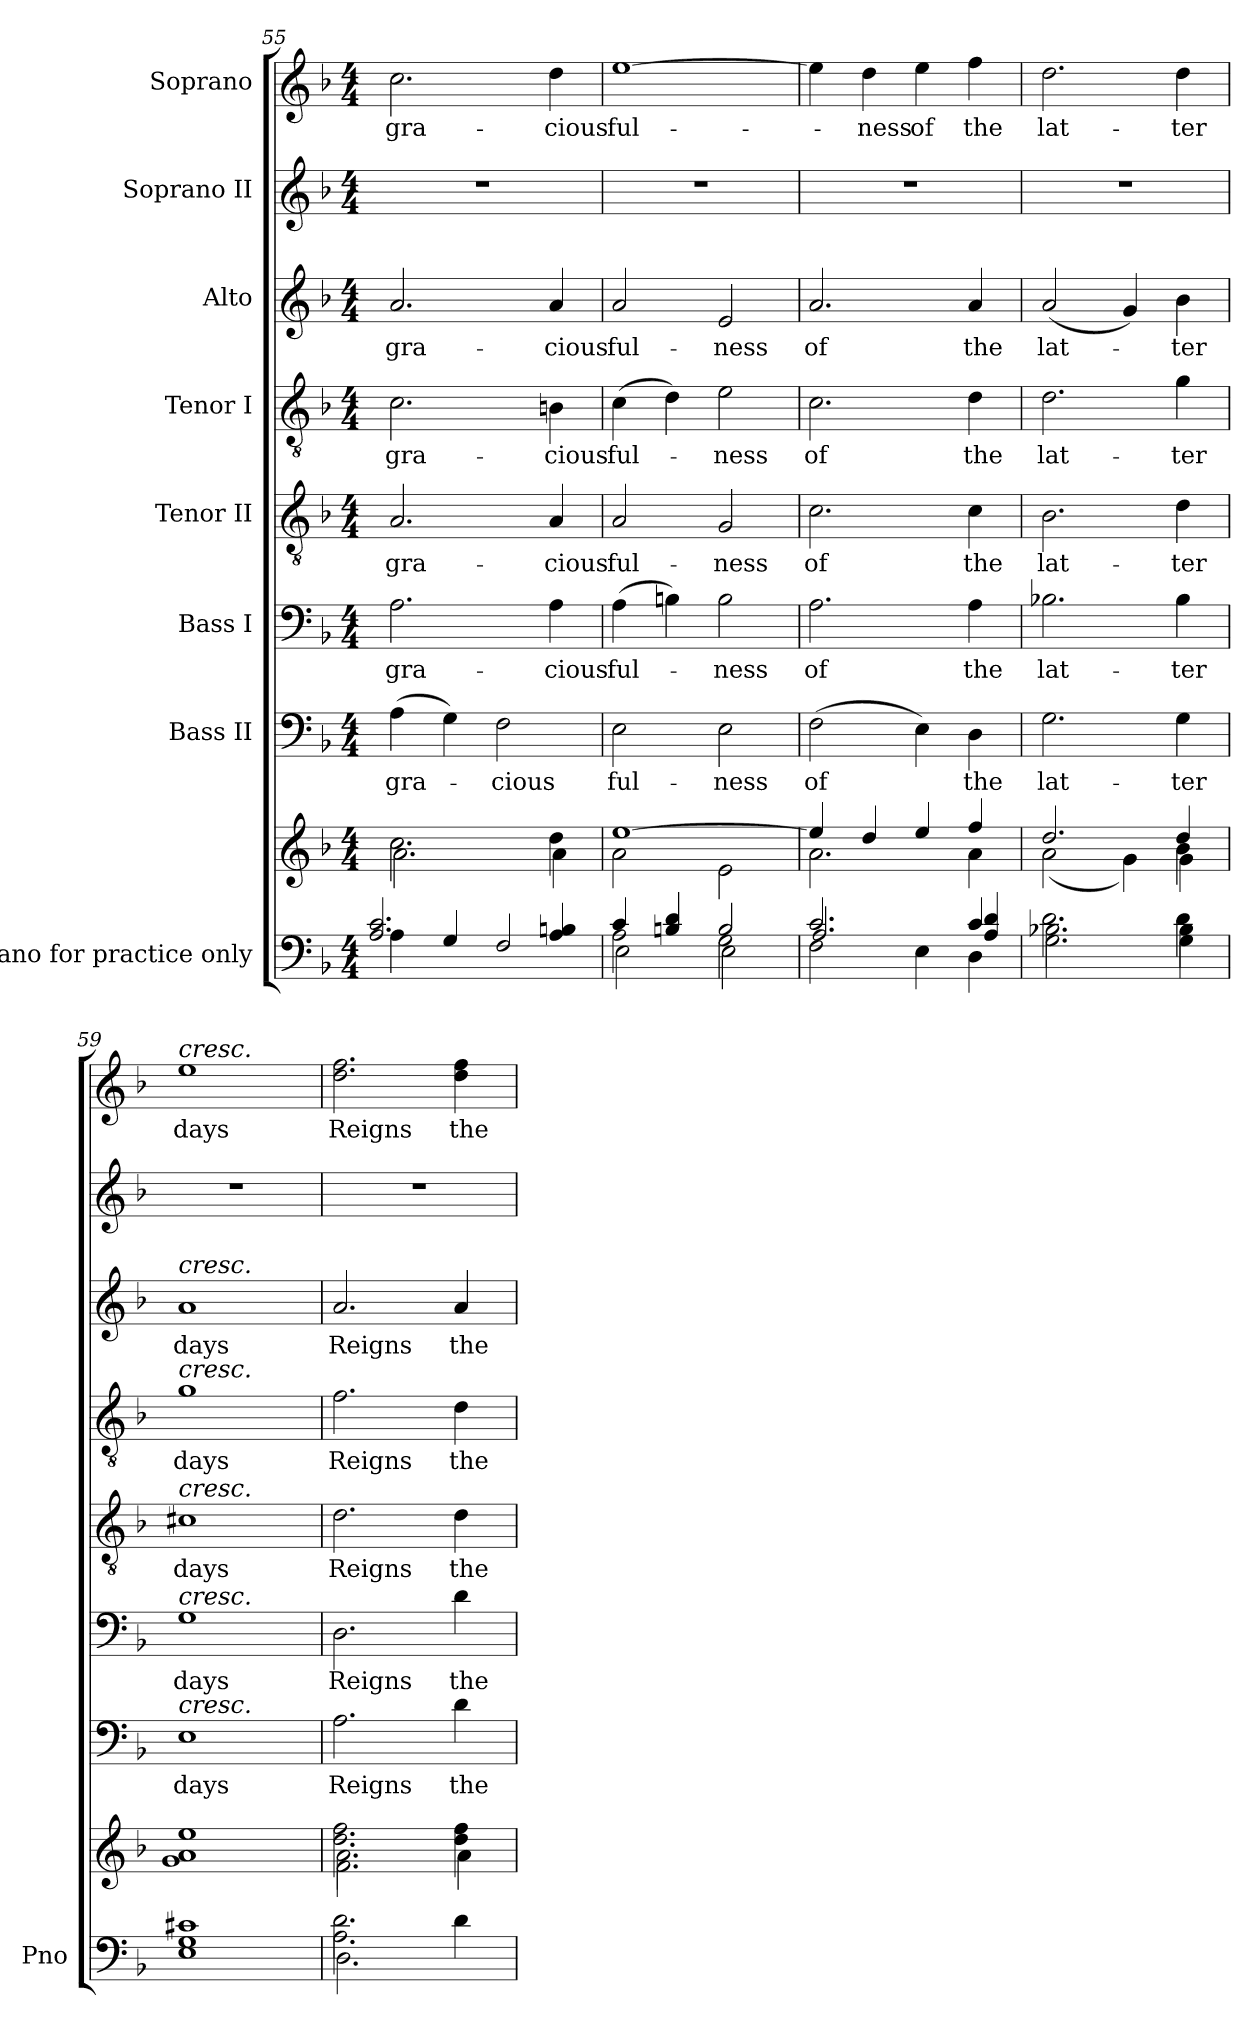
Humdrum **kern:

**kern	**kern	**kern	**text	**kern	**text	**kern	**text	**kern	**text	**kern	**text	**kern	**kern	**text
*part8	*part8	*part7	*part7	*part6	*part6	*part5	*part5	*part4	*part4	*part3	*part3	*part2	*part1	*part1
*staff9	*staff8	*staff7	*staff7	*staff6	*staff6	*staff5	*staff5	*staff4	*staff4	*staff3	*staff3	*staff2	*staff1	*staff1
*I"Piano for practice only	*	*I"Bass II	*	*I"Bass I	*	*I"Tenor II	*	*I"Tenor I	*	*I"Alto	*	*I"Soprano II	*I"Soprano	*
*I'Pno	*	*	*	*	*	*	*	*	*	*	*	*	*	*
*clefF4	*clefG2	*clefF4	*	*clefF4	*	*clefGv2	*	*clefGv2	*	*clefG2	*	*clefG2	*clefG2	*
*k[b-]	*k[b-]	*k[b-]	*	*k[b-]	*	*k[b-]	*	*k[b-]	*	*k[b-]	*	*k[b-]	*k[b-]	*
*M4/4	*M4/4	*M4/4	*	*M4/4	*	*M4/4	*	*M4/4	*	*M4/4	*	*M4/4	*M4/4	*
=55	=55	=55	=55	=55	=55	=55	=55	=55	=55	=55	=55	=55	=55	=55
*^	*^	*	*	*	*	*	*	*	*	*	*	*	*	*
!	!	!	!	!	!LO:LY:b	!	!LO:LY:b	!	!LO:LY:b	!	!LO:LY:b	!	!LO:LY:b	!	!	!LO:LY:b
4A\	2.A/ 2.c/	2.cc\	2.a\	(4A\	gra-	2.A\	gra-	2.A/	gra-	2.c\	gra-	2.a/	gra-	1r	2.cc\	gra-
4G/	.	.	.	4G\)	.	.	.	.	.	.	.	.	.	.	.	.
!	!	!	!	!	!LO:LY:b	!	!	!	!	!	!	!	!	!	!	!
2F/	.	.	.	2F\	-cious	.	.	.	.	.	.	.	.	.	.	.
!	!	!	!	!	!	!	!LO:LY:b	!	!LO:LY:b	!	!LO:LY:b	!	!LO:LY:b	!	!	!LO:LY:b
.	4A/ 4Bn/	4dd\	4a\	.	.	4A\	-cious	4A/	-cious	4Bn\	-cious	4a/	-cious	.	4dd\	-cious
=56	=56	=56	=56	=56	=56	=56	=56	=56	=56	=56	=56	=56	=56	=56	=56	=56
*	*^	*	*^	*	*	*	*	*	*	*	*	*	*	*	*	*
!	!	!	!	!	!	!	!LO:LY:b	!	!LO:LY:b	!	!LO:LY:b	!	!LO:LY:b	!	!LO:LY:b	!	!	!LO:LY:b
2A\	4c/	2E\	[1ee	2a\	2ryy	2E\	ful-	(4A\	ful-	2A/	ful-	(4c\	ful-	2a/	ful-	1r	[1ee	ful-
.	4Bn/ 4d/	.	.	.	.	.	.	4Bn\)	.	.	.	4d\)	.	.	.	.	.	.
!	!	!	!	!	!	!	!LO:LY:b	!	!LO:LY:b	!	!LO:LY:b	!	!LO:LY:b	!	!LO:LY:b	!	!	!
2G\	2B/	2E\	.	2ryy	2e\	2E\	-ness	2B\	-ness	2G/	-ness	2e\	-ness	2e/	-ness	.	.	.
=57	=57	=57	=57	=57	=57	=57	=57	=57	=57	=57	=57	=57	=57	=57	=57	=57	=57	=57
!	!	!	!	!	!	!	!LO:LY:b	!	!LO:LY:b	!	!LO:LY:b	!	!LO:LY:b	!	!LO:LY:b	!	!	!
*	*	*	*	*v	*v	*	*	*	*	*	*	*	*	*	*	*	*	*
2.c/	2.A/	2F\	4ee/]	2.a\	(2F\	-of	2.A\	of	2.c\	of	2.c\	of	2.a/	of	1r	4ee\]	.
!	!	!	!	!	!	!	!	!	!	!	!	!	!	!	!	!	!LO:LY:b
.	.	.	4dd/	.	.	.	.	.	.	.	.	.	.	.	.	4dd\	-ness
!	!	!	!	!	!	!	!	!	!	!	!	!	!	!	!	!	!LO:LY:b
.	.	4E\	4ee/	.	4E\)	.	.	.	.	.	.	.	.	.	.	4ee\	of
!	!	!	!	!	!	!LO:LY:b	!	!LO:LY:b	!	!LO:LY:b	!	!LO:LY:b	!	!LO:LY:b	!	!	!LO:LY:b
4c/	4A/ 4d/	4D\	4ff/	4a\	4D\	the	4A\	the	4c\	the	4d\	the	4a/	the	.	4ff\	the
=58	=58	=58	=58	=58	=58	=58	=58	=58	=58	=58	=58	=58	=58	=58	=58	=58	=58
*	*	*	*	*^	*	*	*	*	*	*	*	*	*	*	*	*	*
!	!	!	!	!	!	!	!LO:LY:b	!	!LO:LY:b	!	!LO:LY:b	!	!LO:LY:b	!	!LO:LY:b	!	!	!LO:LY:b
2.d\	2.B-X\	2.G\	2.dd/	(2a\	2.ryy	2.G\	lat-	2.B-X\	lat-	2.B-\	lat-	2.d\	lat-	(2a/	lat-	1r	2.dd\	lat-
.	.	.	.	4g\)	.	.	.	.	.	.	.	.	.	4g/)	.	.	.	.
!	!	!	!	!	!	!	!LO:LY:b	!	!LO:LY:b	!	!LO:LY:b	!	!LO:LY:b	!	!LO:LY:b	!	!	!LO:LY:b
4d\	4B-\	4G\	4dd/	4b-\	4g\	4G\	-ter	4B-\	-ter	4d\	-ter	4g\	-ter	4b-\	-ter	.	4dd\	-ter
=59	=59	=59	=59	=59	=59	=59	=59	=59	=59	=59	=59	=59	=59	=59	=59	=59	=59	=59
!	!	!	!	!	!	!	!	!	!	!	!	!	!	!	!	!	!LO:TX:a:i:t=cresc.	!
!	!	!	!	!	!	!	!	!	!	!	!	!	!	!LO:TX:a:i:t=cresc.	!	!	!	!
!	!	!	!	!	!	!	!	!	!	!	!	!LO:TX:a:i:t=cresc.	!	!	!	!	!	!
!	!	!	!	!	!	!	!	!	!	!LO:TX:a:i:t=cresc.	!	!	!	!	!	!	!	!
!	!	!	!	!	!	!	!	!LO:TX:a:i:t=cresc.	!	!	!	!	!	!	!	!	!	!
!	!	!	!	!	!	!LO:TX:a:i:t=cresc.	!	!	!	!	!	!	!	!	!	!	!	!
!	!	!	!LO:TX:b:i:t=cresc.	!	!	!	!	!	!	!	!	!	!	!	!	!	!	!
!	!	!	!	!	!	!	!LO:LY:b	!	!LO:LY:b	!	!LO:LY:b	!	!LO:LY:b	!	!LO:LY:b	!	!	!LO:LY:b
*	*	*	*v	*v	*v	*	*	*	*	*	*	*	*	*	*	*	*	*
1c#X	1G	1E	1g 1a 1ee	1E	days	1G	days	1c#X	days	1g	days	1a	days	1r	1ee	days
=60	=60	=60	=60	=60	=60	=60	=60	=60	=60	=60	=60	=60	=60	=60	=60	=60
*	*	*	*^	*	*	*	*	*	*	*	*	*	*	*	*	*
*	*	*	*	*^	*	*	*	*	*	*	*	*	*	*	*	*	*
!	!	!	!	!	!	!	!LO:LY:b	!	!LO:LY:b	!	!LO:LY:b	!	!LO:LY:b	!	!LO:LY:b	!	!	!LO:LY:b
2.d\	2.D\	2.A\	2.dd\ 2.ff\	2.a\	2.f\	2.A\	Reigns	2.D\	Reigns	2.d\	Reigns	2.f\	Reigns	2.a/	Reigns	1r	2.dd\ 2.ff\	Reigns
!	!	!	!	!	!	!	!LO:LY:b	!	!LO:LY:b	!	!LO:LY:b	!	!LO:LY:b	!	!LO:LY:b	!	!	!LO:LY:b
4d\	4ryy	4ryy	4dd\ 4ff\	4a\	4ryy	4d\	the	4d\	the	4d\	the	4d\	the	4a/	the	.	4dd\ 4ff\	the
*v	*v	*v	*	*	*	*	*	*	*	*	*	*	*	*	*	*	*	*
*	*v	*v	*v	*	*	*	*	*	*	*	*	*	*	*	*	*
=	=	=	=	=	=	=	=	=	=	=	=	=	=	=
*-	*-	*-	*-	*-	*-	*-	*-	*-	*-	*-	*-	*-	*-	*-
